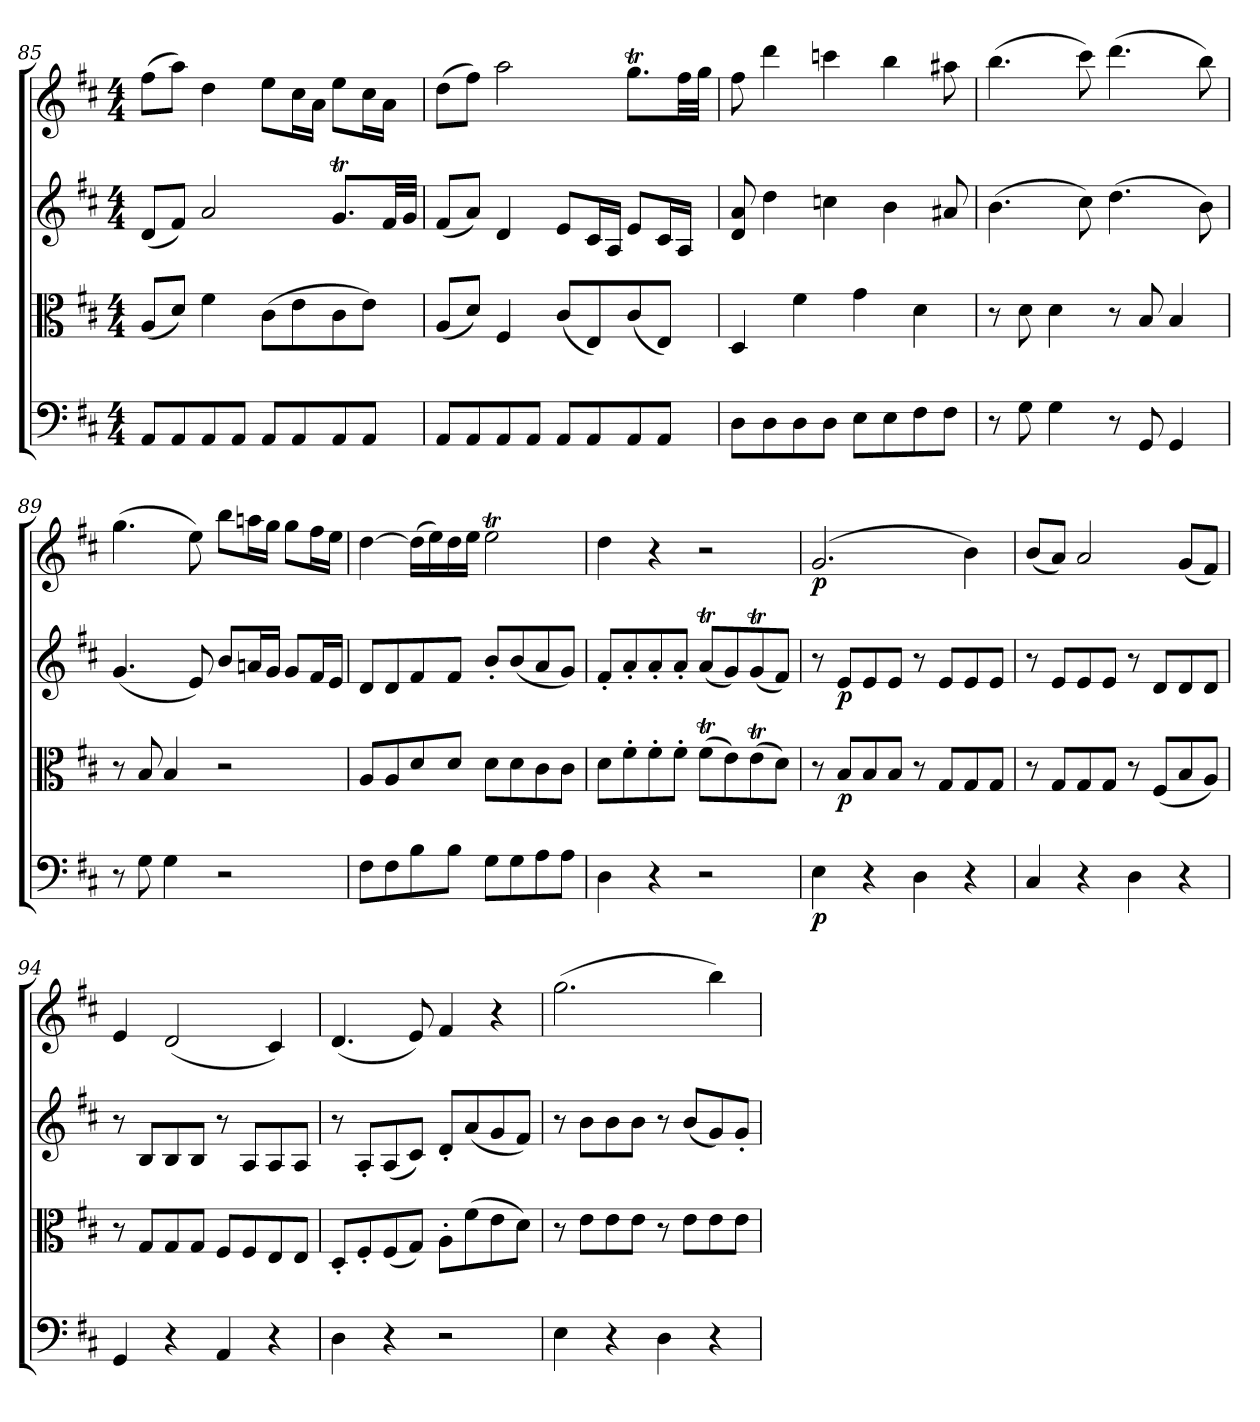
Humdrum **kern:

**kern	**dynam	**kern	**dynam	**kern	**dynam	**kern	**dynam
*part4	*part4	*part3	*part3	*part2	*part2	*part1	*part1
*staff4	*staff4	*staff3	*staff3	*staff2	*staff2	*staff1	*staff1
*clefF4	*	*clefC3	*	*clefG2	*	*clefG2	*
*k[f#c#]	*	*k[f#c#]	*	*k[f#c#]	*	*k[f#c#]	*
*D:	*	*D:	*	*D:	*	*D:	*
*M4/4	*	*M4/4	*	*M4/4	*	*M4/4	*
=85	=85	=85	=85	=85	=85	=85	=85
8AA/L	.	(8A/L	.	(8d/L	.	(8ff#\L	.
8AA/	.	8d/J)	.	8f#/J)	.	8aa\J)	.
8AA/	.	4f#\	.	2a/	.	4dd\	.
8AA/J	.	.	.	.	.	.	.
8AA/L	.	(8c#\L	.	.	.	8ee\L	.
8AA/	.	8e\	.	.	.	16cc#\L	.
.	.	.	.	.	.	16a\JJ	.
8AA/	.	8c#\	.	8.gT/L	.	8ee\L	.
8AA/J	.	8e\J)	.	.	.	16cc#\L	.
.	.	.	.	32f#/LL	.	16a\JJ	.
.	.	.	.	32g/JJJ	.	.	.
=86	=86	=86	=86	=86	=86	=86	=86
8AA/L	.	(8A/L	.	(8f#/L	.	(8dd\L	.
8AA/	.	8d/J)	.	8a/J)	.	8ff#\J)	.
8AA/	.	4F#/	.	4d/	.	2aa\	.
8AA/J	.	.	.	.	.	.	.
8AA/L	.	(8c#/L	.	8e/L	.	.	.
8AA/	.	8E/)	.	16c#/L	.	.	.
.	.	.	.	16A/JJ	.	.	.
8AA/	.	(8c#/	.	8e/L	.	8.ggT\L	.
8AA/J	.	8E/J)	.	16c#/L	.	.	.
.	.	.	.	16A/JJ	.	32ff#\LL	.
.	.	.	.	.	.	32gg\JJJ	.
=87	=87	=87	=87	=87	=87	=87	=87
8D\L	.	4D/	.	8d/ 8a/	.	8ff#\	.
8D\	.	.	.	4dd\	.	4ddd\	.
8D\	.	4f#\	.	.	.	.	.
8D\J	.	.	.	4ccn\	.	4cccn\	.
8E\L	.	4g\	.	.	.	.	.
8E\	.	.	.	4b\	.	4bb\	.
8F#\	.	4d\	.	.	.	.	.
8F#\J	.	.	.	8a#X/	.	8aa#X\	.
=88	=88	=88	=88	=88	=88	=88	=88
8r	.	8r	.	(4.b\	.	(4.bb\	.
8G\	.	8d\	.	.	.	.	.
4G\	.	4d\	.	.	.	.	.
.	.	.	.	8cc#\)	.	8ccc#\)	.
8r	.	8r	.	(4.dd\	.	(4.ddd\	.
8GG/	.	8B/	.	.	.	.	.
4GG/	.	4B/	.	.	.	.	.
.	.	.	.	8b\)	.	8bb\)	.
=89	=89	=89	=89	=89	=89	=89	=89
8r	.	8r	.	(4.g/	.	(4.gg\	.
8G\	.	8B/	.	.	.	.	.
4G\	.	4B/	.	.	.	.	.
.	.	.	.	8e/)	.	8ee\)	.
2r	.	2r	.	8b/L	.	8bb\L	.
.	.	.	.	16an/L	.	16aan\L	.
.	.	.	.	16g/JJ	.	16gg\JJ	.
.	.	.	.	8g/L	.	8gg\L	.
.	.	.	.	16f#/L	.	16ff#\L	.
.	.	.	.	16e/JJ	.	16ee\JJ	.
=90	=90	=90	=90	=90	=90	=90	=90
8F#\L	.	8A/L	.	8d/L	.	[4dd\	.
8F#\	.	8A/	.	8d/	.	.	.
8B\	.	8d/	.	8f#/	.	(16dd\LL]	.
.	.	.	.	.	.	16ee\)	.
8B\J	.	8d/J	.	8f#/J	.	16dd\	.
.	.	.	.	.	.	16ee\JJ	.
8G\L	.	8d\L	.	8b'/L	.	2eeT\	.
8G\	.	8d\	.	(8b/	.	.	.
8A\	.	8c#\	.	8a/	.	.	.
8A\J	.	8c#\J	.	8g/J)	.	.	.
=91	=91	=91	=91	=91	=91	=91	=91
4D\	.	8d\L	.	8f#'/L	.	4dd\	.
.	.	8f#'\	.	8a'/	.	.	.
4r	.	8f#'\	.	8a'/	.	4r	.
.	.	8f#'\J	.	8a'/J	.	.	.
2r	.	(8f#t\L	.	(8aT/L	.	2r	.
.	.	8e\)	.	8g/)	.	.	.
.	.	(8eT\	.	(8gT/	.	.	.
.	.	8d\J)	.	8f#/J)	.	.	.
=92	=92	=92	=92	=92	=92	=92	=92
4E\	p	8r	.	8r	.	(2.g/	p
.	.	8B/L	p	8e/L	p	.	.
4r	.	8B/	.	8e/	.	.	.
.	.	8B/J	.	8e/J	.	.	.
4D\	.	8r	.	8r	.	.	.
.	.	8G/L	.	8e/L	.	.	.
4r	.	8G/	.	8e/	.	4b\)	.
.	.	8G/J	.	8e/J	.	.	.
=93	=93	=93	=93	=93	=93	=93	=93
4C#/	.	8r	.	8r	.	(8b/L	.
.	.	8G/L	.	8e/L	.	8a/J)	.
4r	.	8G/	.	8e/	.	2a/	.
.	.	8G/J	.	8e/J	.	.	.
4D\	.	8r	.	8r	.	.	.
.	.	(8F#/L	.	8d/L	.	.	.
4r	.	8B/	.	8d/	.	(8g/L	.
.	.	8A/J)	.	8d/J	.	8f#/J)	.
=94	=94	=94	=94	=94	=94	=94	=94
4GG/	.	8r	.	8r	.	4e/	.
.	.	8G/L	.	8B/L	.	.	.
4r	.	8G/	.	8B/	.	(2d/	.
.	.	8G/J	.	8B/J	.	.	.
4AA/	.	8F#/L	.	8r	.	.	.
.	.	8F#/	.	8A/L	.	.	.
4r	.	8E/	.	8A/	.	4c#/)	.
.	.	8E/J	.	8A/J	.	.	.
=95	=95	=95	=95	=95	=95	=95	=95
4D\	.	8D'/L	.	8r	.	(4.d/	.
.	.	8F#'/	.	8A'/L	.	.	.
4r	.	(8F#/	.	(8A/	.	.	.
.	.	8G/J)	.	8c#/J)	.	8e/)	.
2r	.	8A'\L	.	8d'/L	.	4f#/	.
.	.	(8f#\	.	(8a/	.	.	.
.	.	8e\	.	8g/	.	4r	.
.	.	8d\J)	.	8f#/J)	.	.	.
=96	=96	=96	=96	=96	=96	=96	=96
4E\	.	8r	.	8r	.	(2.gg\	.
.	.	8e\L	.	8b\L	.	.	.
4r	.	8e\	.	8b\	.	.	.
.	.	8e\J	.	8b\J	.	.	.
4D\	.	8r	.	8r	.	.	.
.	.	8e\L	.	(8b/L	.	.	.
4r	.	8e\	.	8g/)	.	4bb\)	.
.	.	8e\J	.	8g'/J	.	.	.
=	=	=	=	=	=	=	=
*-	*-	*-	*-	*-	*-	*-	*-
